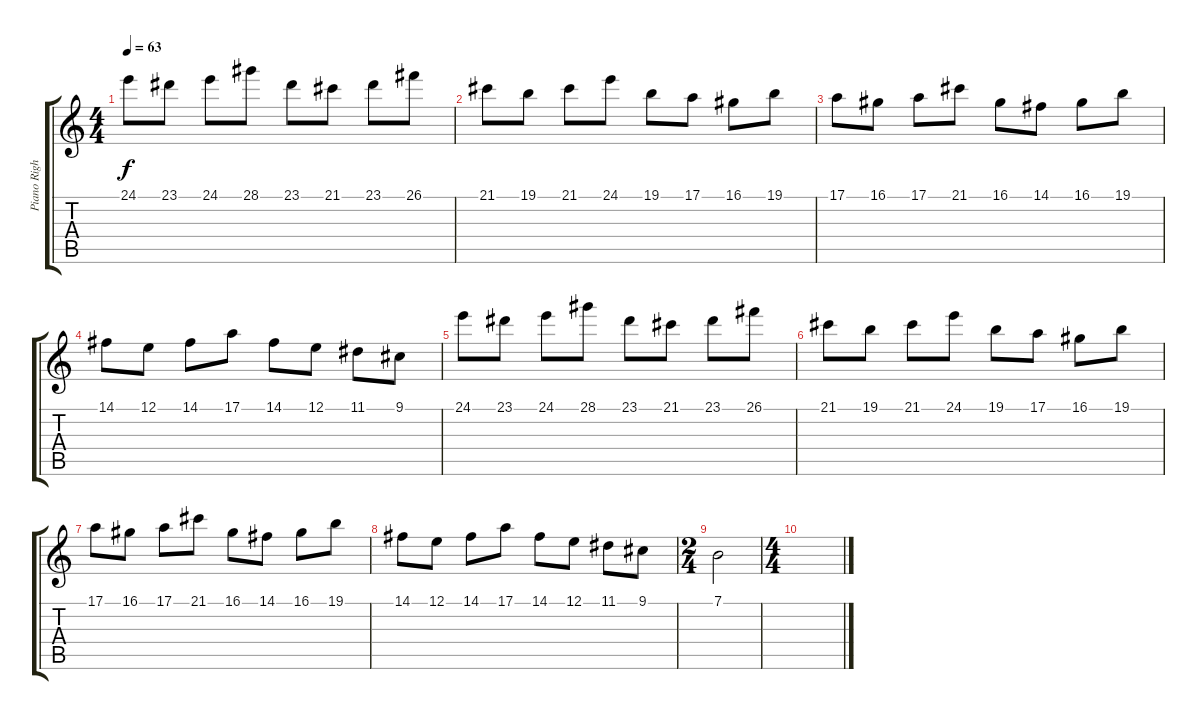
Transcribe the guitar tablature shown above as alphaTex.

\track ("Piano Right Hand" "Piano Righ") {instrument electricgrandpiano}
\staff {score tabs}
\tuning (E4 B3 G3 D3 A2 E2) {hide}
\ts (4 4)
\tempo 63
\clef g2
\ks c
24.1.8{dy f} 23.1.8 24.1.8 28.1.8 23.1.8 21.1.8 23.1.8 26.1.8 |
21.1.8 19.1.8 21.1.8 24.1.8 19.1.8 17.1.8 16.1.8 19.1.8 |
17.1.8 16.1.8 17.1.8 21.1.8 16.1.8 14.1.8 16.1.8 19.1.8 |
14.1.8 12.1.8 14.1.8 17.1.8 14.1.8 12.1.8 11.1.8 9.1.8 |
24.1.8 23.1.8 24.1.8 28.1.8 23.1.8 21.1.8 23.1.8 26.1.8 |
21.1.8 19.1.8 21.1.8 24.1.8 19.1.8 17.1.8 16.1.8 19.1.8 |
17.1.8 16.1.8 17.1.8 21.1.8 16.1.8 14.1.8 16.1.8 19.1.8 |
14.1.8 12.1.8 14.1.8 17.1.8 14.1.8 12.1.8 11.1.8 9.1.8 |
\ts (2 4)
7.1.2 |
\ts (4 4)
